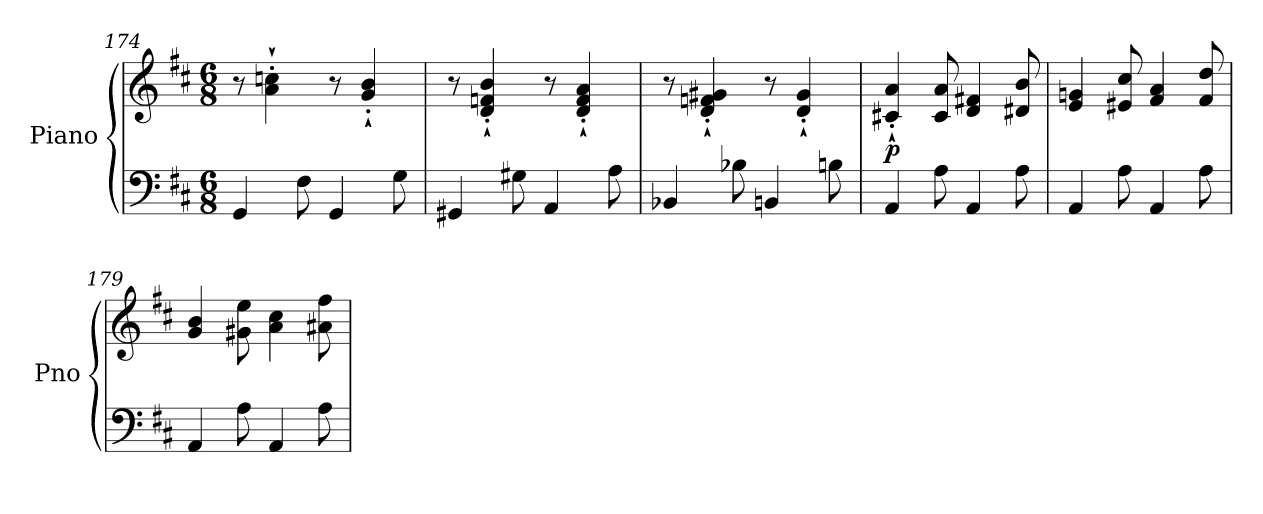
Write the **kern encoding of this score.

**kern	**kern	**dynam
*part1	*part1	*part1
*staff2	*staff1	*staff1/2
*I"Piano	*	*
*I'Pno	*	*
*clefF4	*clefG2	*
*k[f#c#]	*k[f#c#]	*
*M6/8	*M6/8	*
=174	=174	=174
4GG/	8r	.
.	4a\'` 4ccn\'`	.
8F#\	.	.
4GG/	8r	.
.	4g/'` 4b/'`	.
8G\	.	.
=175	=175	=175
4GG#X/	8r	.
.	4d/'` 4fn/'` 4b/'`	.
8G#X\	.	.
4AA/	8r	.
!	!	!LO:DY:b
.	4d/'` 4f/'` 4a/'`	other-dynamics
8A\	.	.
=176	=176	=176
4BB-X/	8r	.
.	4d/'` 4fn/'` 4g#X/'`	.
8B-X\	.	.
4BBn/	8r	.
.	4d/'` 4g#/'`	.
8Bn\	.	.
=177	=177	=177
!	!	!LO:DY:b
4AA/	4c#X/'` 4a/'`	p
8A\	8c#/ 8a/	.
!	!	!LO:DY:b
4AA/	4d/ 4f#X/	other-dynamics
8A\	8d#X/ 8b/	.
!!LO:LB:g=z
=178	=178	=178
4AA/	4e/ 4gn/	.
8A\	8e#X/ 8cc#/	.
4AA/	4f#/ 4a/	.
8A\	8f#/ 8dd/	.
!!LO:LB:g=z
=179	=179	=179
4AA/	4g/ 4b/	.
8A\	8g#X\ 8ee\	.
4AA/	4a\ 4cc#\	.
8A\	8a#X\ 8ff#\	.
=	=	=
*-	*-	*-
